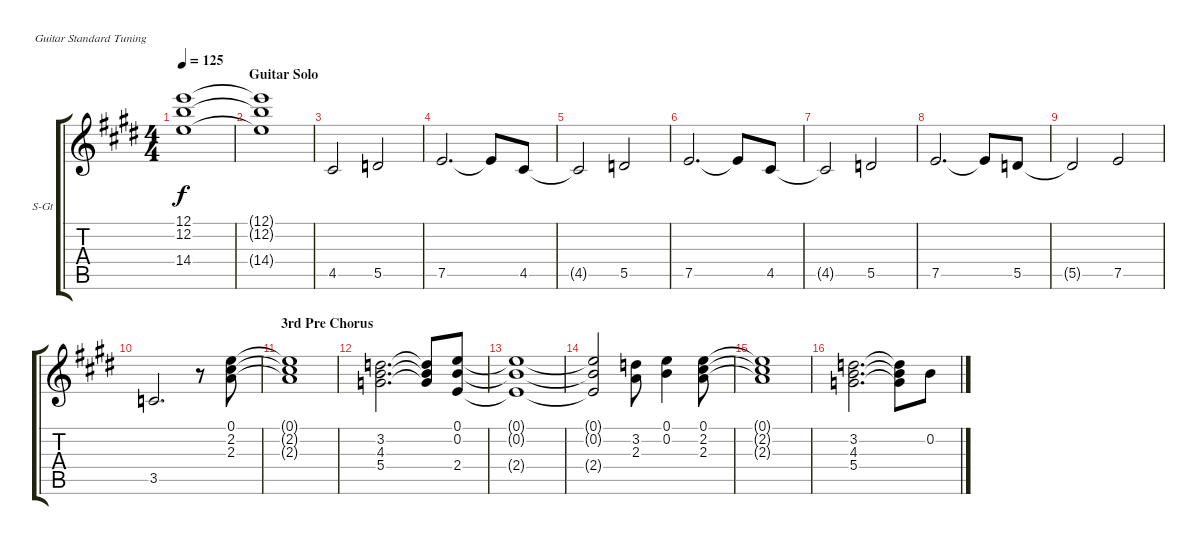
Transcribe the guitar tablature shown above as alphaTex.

\bracketExtendMode groupsimilarinstruments
\firstSystemTrackNameOrientation horizontal
\otherSystemsTrackNameOrientation horizontal
\track ("Strings" "S-Gt") {instrument stringensemble1}
\staff {score tabs}
\tuning (E4 B3 G3 D3 A2 E2)
\displaytranspose 12
\ts (4 4)
\tempo 125
\clef g2
\ks e
(12.1{t} 12.2{t} 14.4{t}).1{dy f} |
\section ("" "Guitar Solo")
(12.1{t} 12.2{t} 14.4{t}).1 |
4.5.2 5.5.2 |
7.5.2{d} 7.5{t}.8 4.5.8 |
4.5{t}.2 5.5.2 |
7.5.2{d} 7.5{t}.8 4.5.8 |
4.5{t}.2 5.5.2 |
7.5.2{d} 7.5{t}.8 5.5.8 |
5.5{t}.2 7.5.2 |
3.5.2{d} r.8 (0.1 2.2 2.3).8 |
\section ("" "3rd Pre Chorus")
(0.1{t} 2.2{t} 2.3{t}).1 |
(3.2 4.3 5.4).2{d} (3.2{t} 4.3{t} 5.4{t}).8 (0.1 0.2 2.4).8 |
(0.1{t} 0.2{t} 2.4{t}).1 |
(0.1{t} 0.2{t} 2.4{t}).2 (3.2 2.3).8 (0.1 0.2).4 (0.1 2.2 2.3).8 |
(0.1{t} 2.2{t} 2.3{t}).1 |
(3.2 4.3 5.4).2{d} (3.2{t} 4.3{t} 5.4{t}).8 0.2.8
